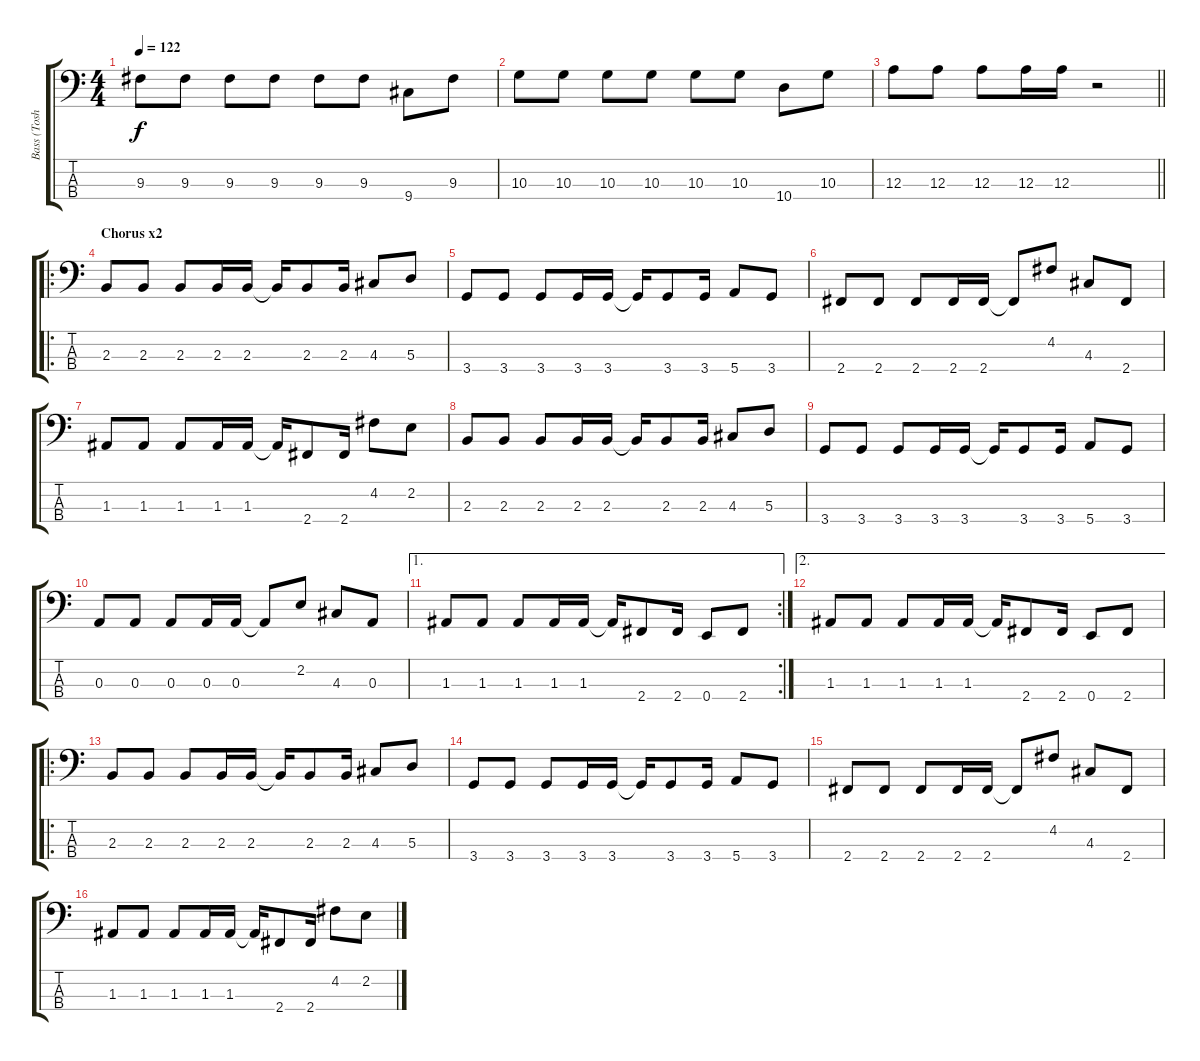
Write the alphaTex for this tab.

\track ("Bass (Toshiya)" "Bass (Tosh") {instrument electricbassfinger}
\staff {score tabs}
\tuning (G2 D2 A1 E1) {hide}
\ts (4 4)
\tempo 122
\clef f4
\ks c
9.3.8{dy f} 9.3.8 9.3.8 9.3.8 9.3.8 9.3.8 9.4.8 9.3.8 |
10.3.8 10.3.8 10.3.8 10.3.8 10.3.8 10.3.8 10.4.8 10.3.8 |
\barLineRight lightlight
12.3.8 12.3.8 12.3.8 12.3.16 12.3.16 r.2 |
\ro
\section ("" "Chorus x2")
2.3.8 2.3.8 2.3.8 2.3.16 2.3.16 2.3{t}.16 2.3.8 2.3.16 4.3.8 5.3.8 |
3.4.8 3.4.8 3.4.8 3.4.16 3.4.16 3.4{t}.16 3.4.8 3.4.16 5.4.8 3.4.8 |
2.4.8 2.4.8 2.4.8 2.4.16 2.4.16 2.4{t}.8 4.2.8 4.3.8 2.4.8 |
1.3.8 1.3.8 1.3.8 1.3.16 1.3.16 1.3{t}.16 2.4.8 2.4.16 4.2.8 2.2.8 |
2.3.8 2.3.8 2.3.8 2.3.16 2.3.16 2.3{t}.16 2.3.8 2.3.16 4.3.8 5.3.8 |
3.4.8 3.4.8 3.4.8 3.4.16 3.4.16 3.4{t}.16 3.4.8 3.4.16 5.4.8 3.4.8 |
0.3.8 0.3.8 0.3.8 0.3.16 0.3.16 0.3{t}.8 2.2.8 4.3.8 0.3.8 |
\ae 1
\rc 2
1.3.8 1.3.8 1.3.8 1.3.16 1.3.16 1.3{t}.16 2.4.8 2.4.16 0.4.8 2.4.8 |
\ae 2
1.3.8 1.3.8 1.3.8 1.3.16 1.3.16 1.3{t}.16 2.4.8 2.4.16 0.4.8 2.4.8 |
\ro
2.3.8 2.3.8 2.3.8 2.3.16 2.3.16 2.3{t}.16 2.3.8 2.3.16 4.3.8 5.3.8 |
3.4.8 3.4.8 3.4.8 3.4.16 3.4.16 3.4{t}.16 3.4.8 3.4.16 5.4.8 3.4.8 |
2.4.8 2.4.8 2.4.8 2.4.16 2.4.16 2.4{t}.8 4.2.8 4.3.8 2.4.8 |
1.3.8 1.3.8 1.3.8 1.3.16 1.3.16 1.3{t}.16 2.4.8 2.4.16 4.2.8 2.2.8
